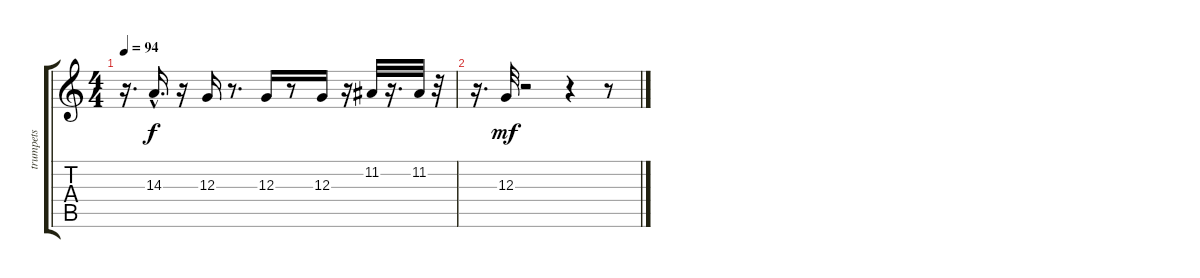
\track ("trumpets" "trumpets") {instrument trumpet}
\staff {score tabs}
\tuning (E4 B3 G3 D3 A2 E2) {hide}
\ts (4 4)
\tempo 94
\clef g2
\ks c
r.16{d dy ff} 14.3{hac}.16{d dy f} r.16 12.3.16{volume 2} r.8{d} 12.3.16{volume 2} r.8 12.3.16 r.16 11.2.32 r.16{d} 11.2.32{volume 0} r.32 |
r.16{d} 12.3.32{dy mf volume 0} r.2 r.4 r.8
